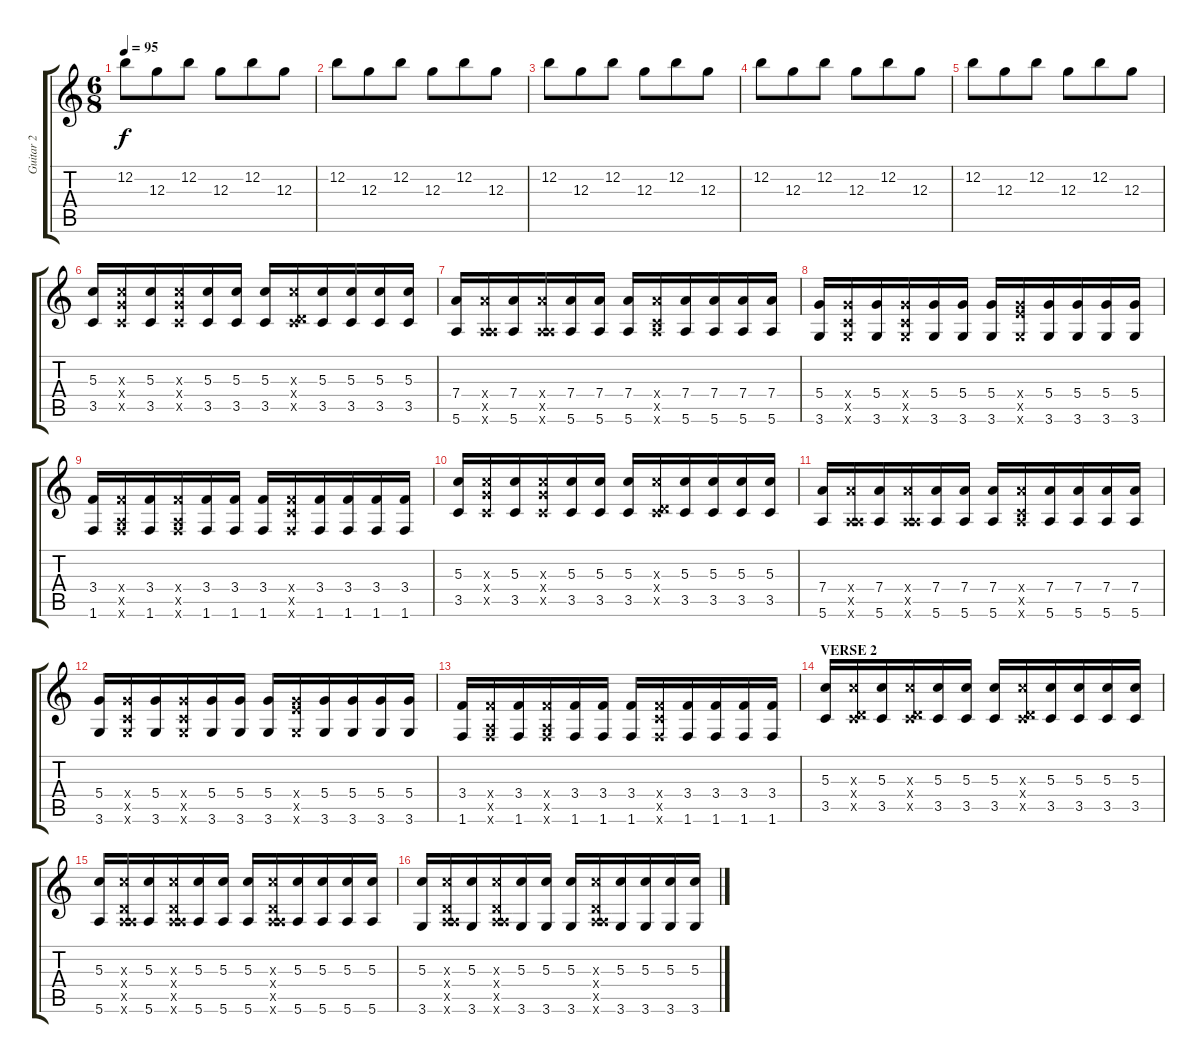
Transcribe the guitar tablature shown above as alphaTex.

\track ("Guitar 2" "Guitar 2") {instrument electricguitarjazz}
\staff {score tabs}
\tuning (E4 B3 G3 D3 A2 E2) {hide}
\ts (6 8)
\tempo 95
\clef g2
\ks c
12.2.8{dy f} 12.3.8 12.2.8 12.3.8 12.2.8 12.3.8 |
12.2.8 12.3.8 12.2.8 12.3.8 12.2.8 12.3.8 |
12.2.8 12.3.8 12.2.8 12.3.8 12.2.8 12.3.8 |
12.2.8 12.3.8 12.2.8 12.3.8 12.2.8 12.3.8 |
12.2.8 12.3.8 12.2.8 12.3.8 12.2.8 12.3.8 |
(5.3 3.5).16 (5.3{x} 5.4{x} 3.5{x}).16 (5.3 3.5).16 (5.3{x} 5.4{x} 3.5{x}).16 (5.3 3.5).16 (5.3 3.5).16 (5.3 3.5).16 (5.3{x} 0.4{x} 3.5{x}).16 (5.3 3.5).16 (5.3 3.5).16 (5.3 3.5).16 (5.3 3.5).16 |
(7.4 5.6).16 (7.4{x} 0.5{x} 5.6{x}).16 (7.4 5.6).16 (7.4{x} 0.5{x} 5.6{x}).16 (7.4 5.6).16 (7.4 5.6).16 (7.4 5.6).16 (7.4{x} 3.5{x} 5.6{x}).16 (7.4 5.6).16 (7.4 5.6).16 (7.4 5.6).16 (7.4 5.6).16 |
(5.4 3.6).16 (5.4{x} 3.5{x} 3.6{x}).16 (5.4 3.6).16 (5.4{x} 3.5{x} 3.6{x}).16 (5.4 3.6).16 (5.4 3.6).16 (5.4 3.6).16 (5.4{x} 7.5{x} 3.6{x}).16 (5.4 3.6).16 (5.4 3.6).16 (5.4 3.6).16 (5.4 3.6).16 |
(3.4 1.6).16 (3.4{x} 0.5{x} 1.6{x}).16 (3.4 1.6).16 (3.4{x} 0.5{x} 1.6{x}).16 (3.4 1.6).16 (3.4 1.6).16 (3.4 1.6).16 (3.4{x} 3.5{x} 1.6{x}).16 (3.4 1.6).16 (3.4 1.6).16 (3.4 1.6).16 (3.4 1.6).16 |
(5.3 3.5).16 (5.3{x} 5.4{x} 3.5{x}).16 (5.3 3.5).16 (5.3{x} 5.4{x} 3.5{x}).16 (5.3 3.5).16 (5.3 3.5).16 (5.3 3.5).16 (5.3{x} 0.4{x} 3.5{x}).16 (5.3 3.5).16 (5.3 3.5).16 (5.3 3.5).16 (5.3 3.5).16 |
(7.4 5.6).16 (7.4{x} 0.5{x} 5.6{x}).16 (7.4 5.6).16 (7.4{x} 0.5{x} 5.6{x}).16 (7.4 5.6).16 (7.4 5.6).16 (7.4 5.6).16 (7.4{x} 3.5{x} 5.6{x}).16 (7.4 5.6).16 (7.4 5.6).16 (7.4 5.6).16 (7.4 5.6).16 |
(5.4 3.6).16 (5.4{x} 3.5{x} 3.6{x}).16 (5.4 3.6).16 (5.4{x} 3.5{x} 3.6{x}).16 (5.4 3.6).16 (5.4 3.6).16 (5.4 3.6).16 (5.4{x} 7.5{x} 3.6{x}).16 (5.4 3.6).16 (5.4 3.6).16 (5.4 3.6).16 (5.4 3.6).16 |
(3.4 1.6).16 (3.4{x} 0.5{x} 1.6{x}).16 (3.4 1.6).16 (3.4{x} 0.5{x} 1.6{x}).16 (3.4 1.6).16 (3.4 1.6).16 (3.4 1.6).16 (3.4{x} 3.5{x} 1.6{x}).16 (3.4 1.6).16 (3.4 1.6).16 (3.4 1.6).16 (3.4 1.6).16 |
\section ("" "VERSE 2")
(5.3 3.5).16 (5.3{x} 0.4{x} 3.5{x}).16 (5.3 3.5).16 (5.3{x} 0.4{x} 3.5{x}).16 (5.3 3.5).16 (5.3 3.5).16 (5.3 3.5).16 (5.3{x} 0.4{x} 3.5{x}).16 (5.3 3.5).16 (5.3 3.5).16 (5.3 3.5).16 (5.3 3.5).16 |
(5.3 5.6).16 (5.3{x} 0.4{x} 0.5{x} 5.6{x}).16 (5.3 5.6).16 (5.3{x} 0.4{x} 0.5{x} 5.6{x}).16 (5.3 5.6).16 (5.3 5.6).16 (5.3 5.6).16 (5.3{x} 0.4{x} 0.5{x} 5.6{x}).16 (5.3 5.6).16 (5.3 5.6).16 (5.3 5.6).16 (5.3 5.6).16 |
(5.3 3.6).16 (5.3{x} 0.4{x} 0.5{x} 5.6{x}).16 (5.3 3.6).16 (5.3{x} 0.4{x} 0.5{x} 5.6{x}).16 (5.3 3.6).16 (5.3 3.6).16 (5.3 3.6).16 (5.3{x} 0.4{x} 0.5{x} 5.6{x}).16 (5.3 3.6).16 (5.3 3.6).16 (5.3 3.6).16 (5.3 3.6).16
